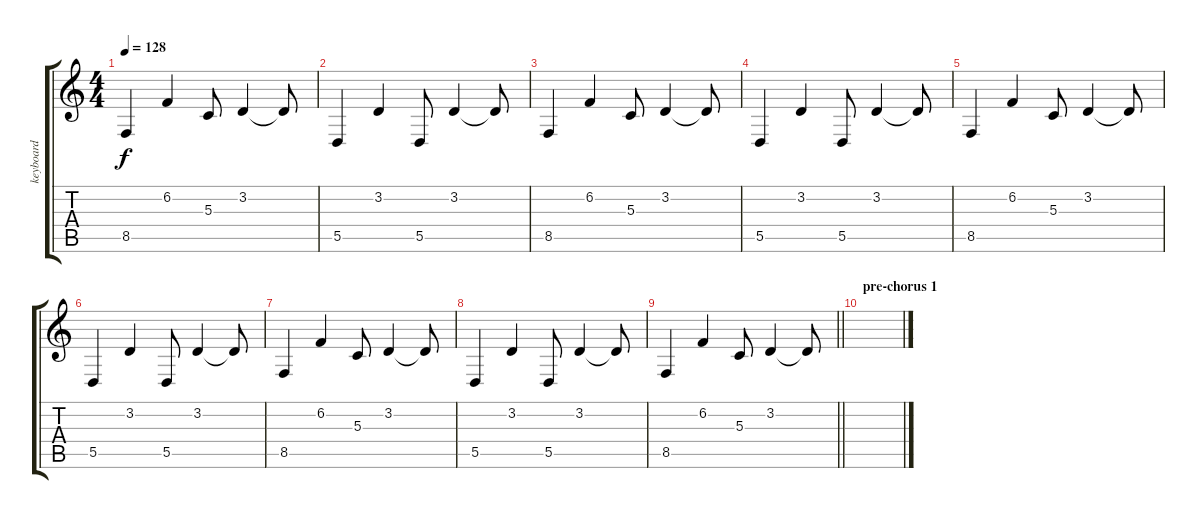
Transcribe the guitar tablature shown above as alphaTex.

\track ("keyboard" "keyboard") {instrument drawbarorgan}
\staff {score tabs}
\tuning (E4 B3 G3 D3 A2 E2) {hide}
\ts (4 4)
\tempo 128
\clef g2
\ks c
8.5.4{dy f} 6.2.4 5.3.8 3.2.4 3.2{t}.8 |
5.5.4 3.2.4 5.5.8 3.2.4 3.2{t}.8 |
8.5.4 6.2.4 5.3.8 3.2.4 3.2{t}.8 |
5.5.4 3.2.4 5.5.8 3.2.4 3.2{t}.8 |
8.5.4 6.2.4 5.3.8 3.2.4 3.2{t}.8 |
5.5.4 3.2.4 5.5.8 3.2.4 3.2{t}.8 |
8.5.4 6.2.4 5.3.8 3.2.4 3.2{t}.8 |
5.5.4 3.2.4 5.5.8 3.2.4 3.2{t}.8 |
\barLineRight lightlight
8.5.4 6.2.4 5.3.8 3.2.4 3.2{t}.8 |
\section ("" "pre-chorus 1")
